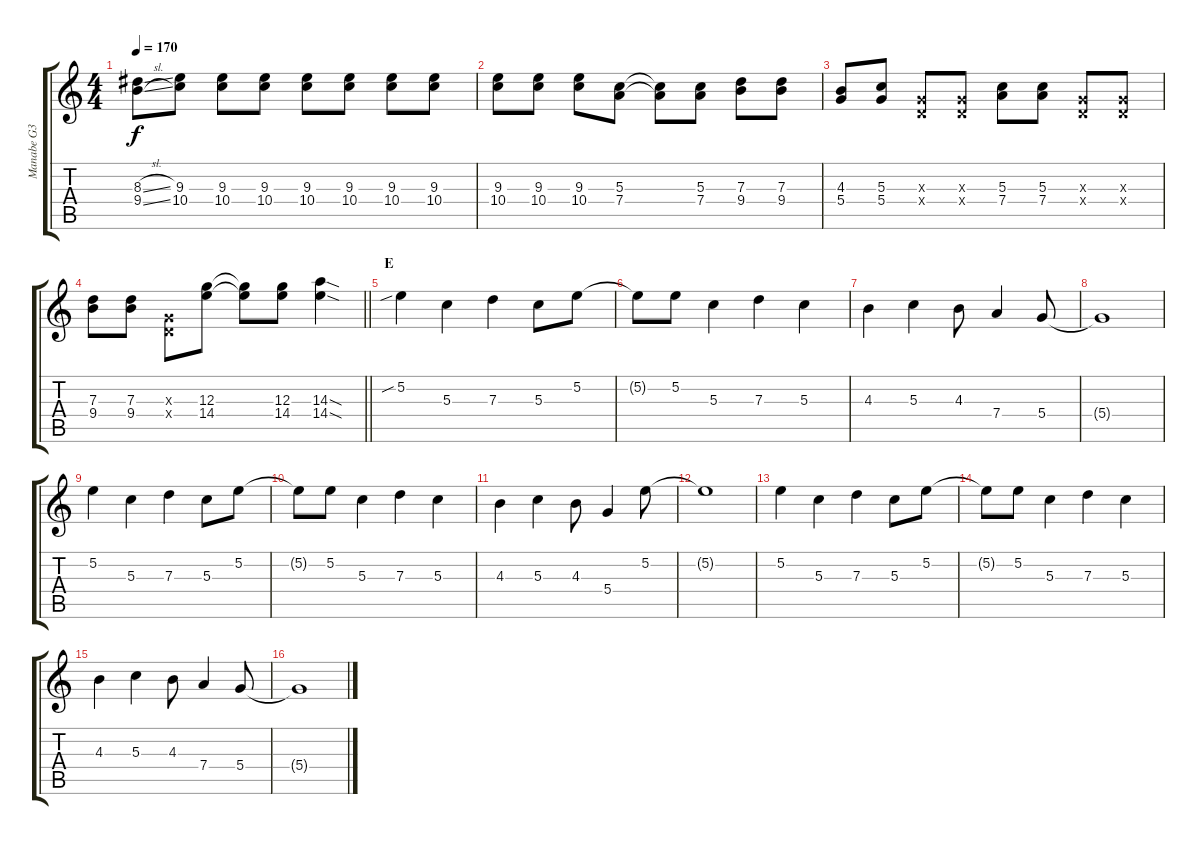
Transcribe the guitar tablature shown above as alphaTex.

\track ("Manabe G3" "Manabe G3") {instrument overdrivenguitar}
\staff {score tabs}
\tuning (E4 B3 G3 D3 A2 E2) {hide}
\ts (4 4)
\tempo 170
\clef g2
\ks c
(8.3{sl} 9.4{sl}).8{dy f} (9.3 10.4).8 (9.3 10.4).8 (9.3 10.4).8 (9.3 10.4).8 (9.3 10.4).8 (9.3 10.4).8 (9.3 10.4).8 |
(9.3 10.4).8 (9.3 10.4).8 (9.3 10.4).8 (5.3 7.4).8 (5.3{t} 7.4{t}).8 (5.3 7.4).8 (7.3 9.4).8 (7.3 9.4).8 |
(4.3 5.4).8 (5.3 5.4).8 (0.3{x} 0.4{x}).8 (0.3{x} 0.4{x}).8 (5.3 7.4).8 (5.3 7.4).8 (0.3{x} 0.4{x}).8 (0.3{x} 0.4{x}).8 |
\barLineRight lightlight
(7.3 9.4).8 (7.3 9.4).8 (0.3{x} 0.4{x}).8 (12.3 14.4).8 (12.3{t} 14.4{t}).8 (12.3 14.4).8 (14.3{sod} 14.4{sod}).4 |
\section ("" "E")
5.2{sib}.4 5.3.4 7.3.4 5.3.8 5.2.8 |
5.2{t}.8 5.2.8 5.3.4 7.3.4 5.3.4 |
4.3.4 5.3.4 4.3.8 7.4.4 5.4.8 |
5.4{t}.1 |
5.2.4 5.3.4 7.3.4 5.3.8 5.2.8 |
5.2{t}.8 5.2.8 5.3.4 7.3.4 5.3.4 |
4.3.4 5.3.4 4.3.8 5.4.4 5.2.8 |
5.2{t}.1 |
5.2.4 5.3.4 7.3.4 5.3.8 5.2.8 |
5.2{t}.8 5.2.8 5.3.4 7.3.4 5.3.4 |
4.3.4 5.3.4 4.3.8 7.4.4 5.4.8 |
5.4{t}.1
